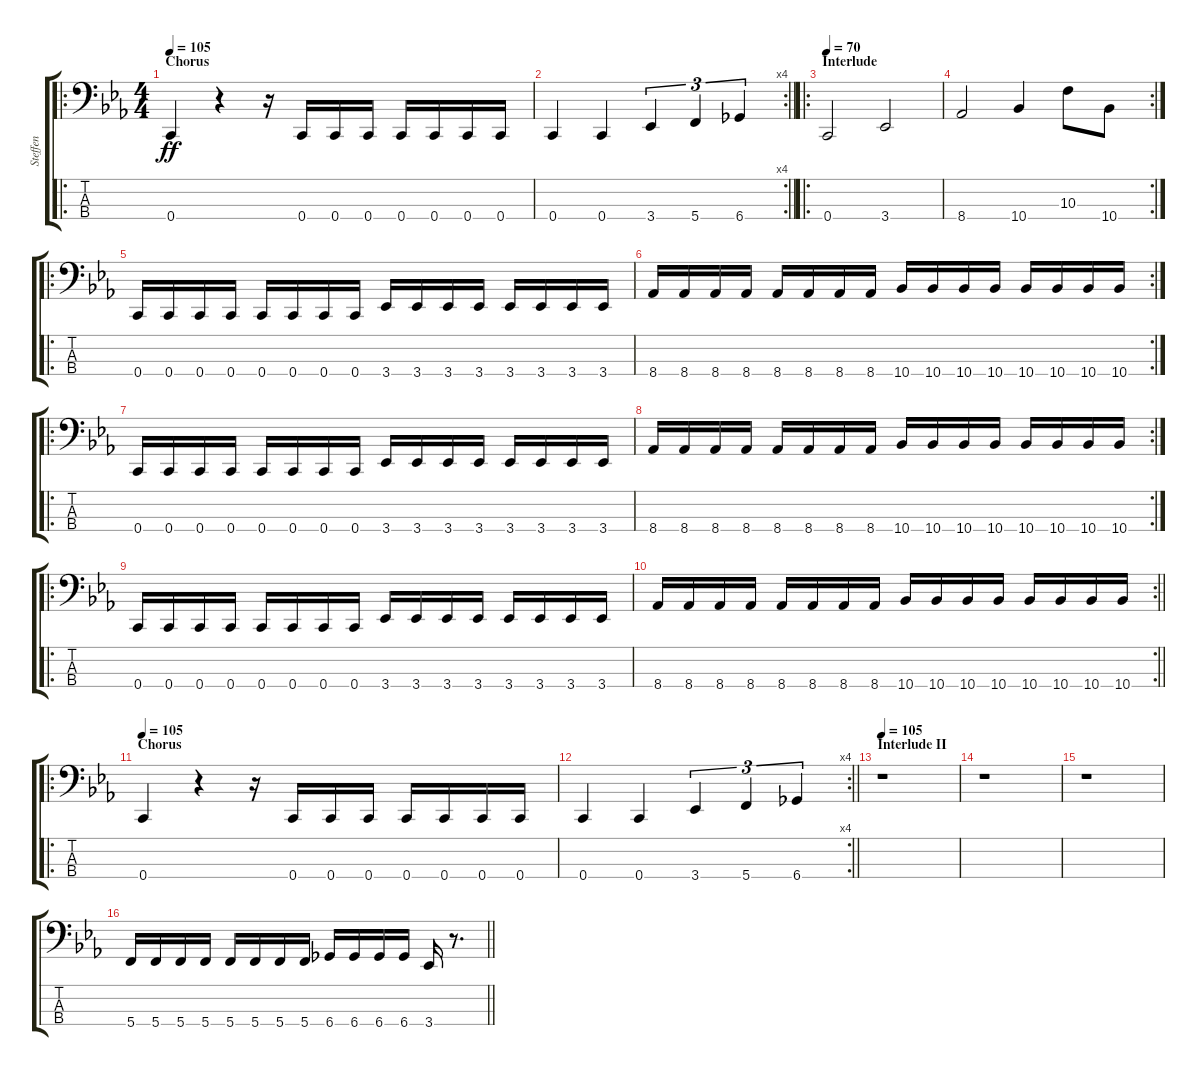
\track ("Steffen" "Steffen") {instrument electricbasspick}
\staff {score tabs}
\tuning (F2 C2 G1 C1) {hide}
\ro
\ts (4 4)
\section ("" "Chorus")
\tempo 105
\clef f4
\ks cminor
0.4.4{dy ff} r.4 r.16 0.4.16 0.4.16 0.4.16 0.4.16 0.4.16 0.4.16 0.4.16 |
\rc 4
\barLineRight lightlight
0.4.4 0.4.4 3.4.4{tu (3 2)} 5.4.4{tu (3 2)} 6.4.4{tu (3 2)} |
\ro
\section ("" "Interlude")
\tempo 70
0.4.2 3.4.2 |
\rc 2
8.4.2 10.4.4 10.3.8 10.4.8 |
\ro
0.4.16 0.4.16 0.4.16 0.4.16 0.4.16 0.4.16 0.4.16 0.4.16 3.4.16 3.4.16 3.4.16 3.4.16 3.4.16 3.4.16 3.4.16 3.4.16 |
\rc 2
8.4.16 8.4.16 8.4.16 8.4.16 8.4.16 8.4.16 8.4.16 8.4.16 10.4.16 10.4.16 10.4.16 10.4.16 10.4.16 10.4.16 10.4.16 10.4.16 |
\ro
0.4.16 0.4.16 0.4.16 0.4.16 0.4.16 0.4.16 0.4.16 0.4.16 3.4.16 3.4.16 3.4.16 3.4.16 3.4.16 3.4.16 3.4.16 3.4.16 |
\rc 2
8.4.16 8.4.16 8.4.16 8.4.16 8.4.16 8.4.16 8.4.16 8.4.16 10.4.16 10.4.16 10.4.16 10.4.16 10.4.16 10.4.16 10.4.16 10.4.16 |
\ro
0.4.16 0.4.16 0.4.16 0.4.16 0.4.16 0.4.16 0.4.16 0.4.16 3.4.16 3.4.16 3.4.16 3.4.16 3.4.16 3.4.16 3.4.16 3.4.16 |
\rc 2
\barLineRight lightlight
8.4.16 8.4.16 8.4.16 8.4.16 8.4.16 8.4.16 8.4.16 8.4.16 10.4.16 10.4.16 10.4.16 10.4.16 10.4.16 10.4.16 10.4.16 10.4.16 |
\ro
\section ("" "Chorus")
\tempo 105
0.4.4 r.4 r.16 0.4.16 0.4.16 0.4.16 0.4.16 0.4.16 0.4.16 0.4.16 |
\rc 4
\barLineRight lightlight
0.4.4 0.4.4 3.4.4{tu (3 2)} 5.4.4{tu (3 2)} 6.4.4{tu (3 2)} |
\section ("" "Interlude II")
\tempo 105
r.1 |
r.1 |
r.1 |
\barLineRight lightlight
5.4.16 5.4.16 5.4.16 5.4.16 5.4.16 5.4.16 5.4.16 5.4.16 6.4.16 6.4.16 6.4.16 6.4.16 3.4.16 r.8{d}
